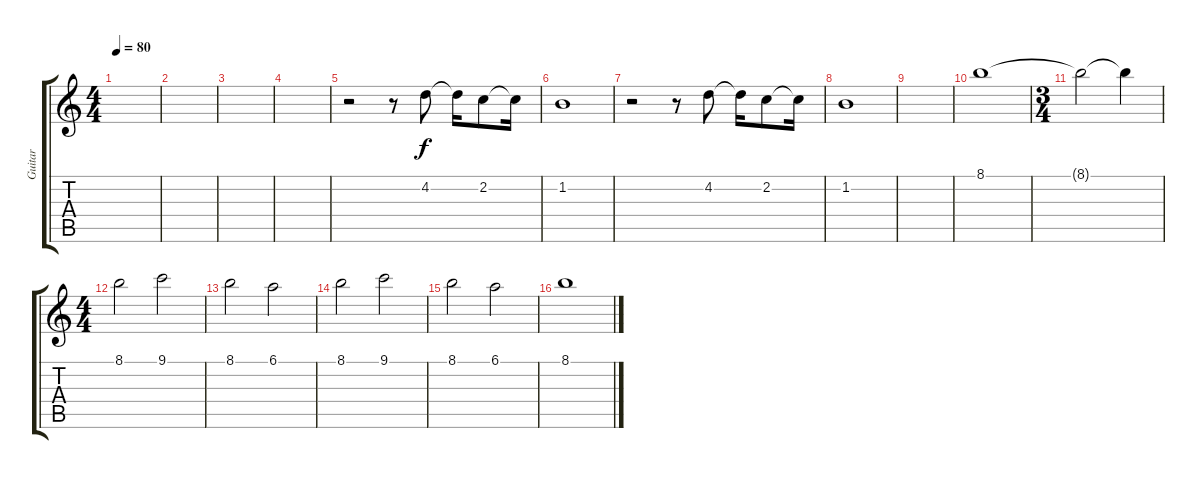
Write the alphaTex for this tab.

\track ("Guitar" "Guitar") {instrument distortionguitar}
\staff {score tabs}
\tuning (Eb4 Bb3 Gb3 Db3 Ab2 Eb2) {hide}
\ts (4 4)
\tempo 80
\clef g2
\ks c
|
|
|
|
r.2 r.8 4.2.8 4.2{t}.16 2.2.8 2.2{t}.16 |
1.2.1 |
r.2 r.8 4.2.8 4.2{t}.16 2.2.8 2.2{t}.16 |
1.2.1 |
|
8.1.1 |
\ts (3 4)
8.1{t}.2 8.1{t}.4 |
\ts (4 4)
8.1.2 9.1.2 |
8.1.2 6.1.2 |
8.1.2 9.1.2 |
8.1.2 6.1.2 |
8.1.1
